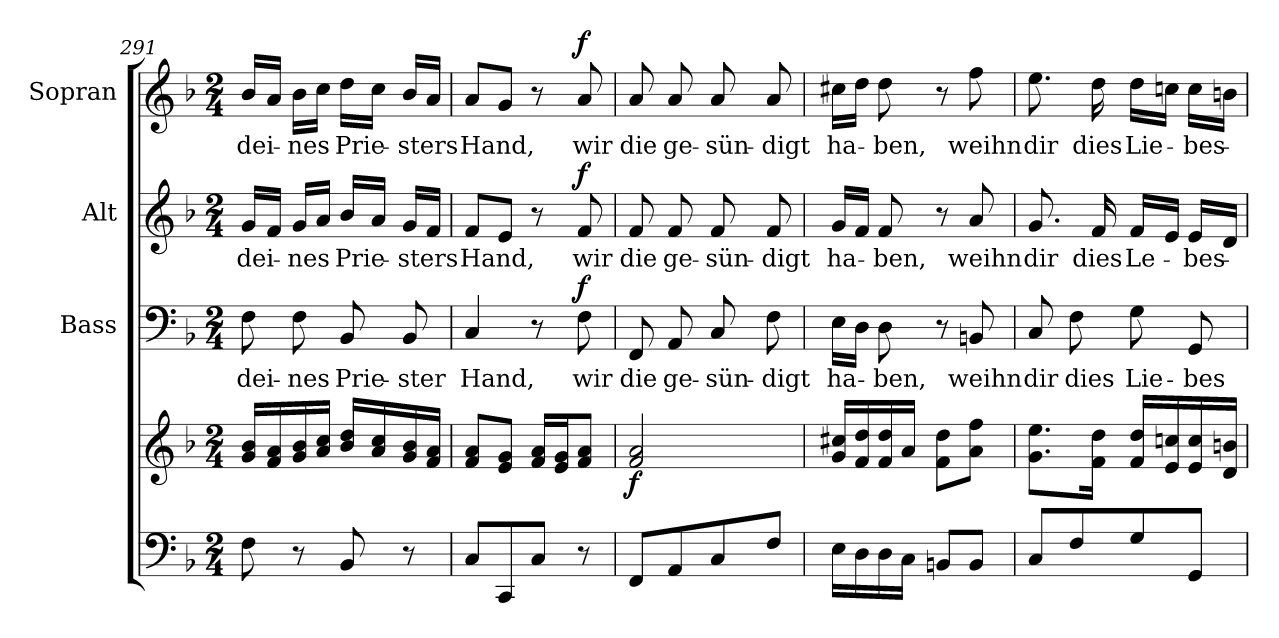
**kern	**kern	**dynam	**kern	**text	**dynam	**kern	**text	**dynam	**kern	**text	**dynam
*part4	*part4	*part4	*part3	*part3	*part3	*part2	*part2	*part2	*part1	*part1	*part1
*staff5	*staff4	*staff4/5	*staff3	*staff3	*staff3	*staff2	*staff2	*staff2	*staff1	*staff1	*staff1
*	*	*	*I"Bass	*	*	*I"Alt	*	*	*I"Sopran	*	*
*	*	*	*I'B.	*	*	*I'A.	*	*	*I'S.	*	*
*clefF4	*clefG2	*	*clefF4	*	*	*clefG2	*	*	*clefG2	*	*
*k[b-]	*k[b-]	*	*k[b-]	*	*	*k[b-]	*	*	*k[b-]	*	*
*F:	*F:	*	*F:	*	*	*F:	*	*	*F:	*	*
*M2/4	*M2/4	*	*M2/4	*	*	*M2/4	*	*	*M2/4	*	*
=291	=291	=291	=291	=291	=291	=291	=291	=291	=291	=291	=291
!	!	!	!	!LO:LY:b	!	!	!LO:LY:b	!	!	!LO:LY:b	!
8F\	16g/ 16b-/LL	.	8F\	dei-	.	16g/LL	dei-	.	16b-/LL	dei-	.
.	16f/ 16a/	.	.	.	.	16f/JJ	.	.	16a/JJ	.	.
!	!	!	!	!LO:LY:b	!	!	!LO:LY:b	!	!	!LO:LY:b	!
8r	16g/ 16b-/	.	8F\	-nes	.	16g/LL	-nes	.	16b-\LL	-nes	.
.	16a/ 16cc/JJ	.	.	.	.	16a/JJ	.	.	16cc\JJ	.	.
!	!	!	!	!LO:LY:b	!	!	!LO:LY:b	!	!	!LO:LY:b	!
8BB-/	16b-/ 16dd/LL	.	8BB-/	Prie-	.	16b-/LL	Prie-	.	16dd\LL	Prie-	.
.	16a/ 16cc/	.	.	.	.	16a/JJ	.	.	16cc\JJ	.	.
!	!	!	!	!LO:LY:b	!	!	!LO:LY:b	!	!	!LO:LY:b	!
8r	16g/ 16b-/	.	8BB-/	-ster	.	16g/LL	-sters	.	16b-/LL	-sters	.
.	16f/ 16a/JJ	.	.	.	.	16f/JJ	.	.	16a/JJ	.	.
=292	=292	=292	=292	=292	=292	=292	=292	=292	=292	=292	=292
!	!	!	!	!LO:LY:b	!	!	!LO:LY:b	!	!	!LO:LY:b	!
8C/L	8f/ 8a/L	.	4C/	Hand,	.	8f/L	Hand,	.	8a/L	Hand,	.
8CC/	8e/ 8g/J	.	.	.	.	8e/J	.	.	8g/J	.	.
8C/J	16f/ 16a/LL	.	8r	.	.	8r	.	.	8r	.	.
.	16e/ 16g/J	.	.	.	.	.	.	.	.	.	.
!	!	!	!	!LO:LY:b	!LO:DY:a	!	!LO:LY:b	!LO:DY:a	!	!LO:LY:b	!LO:DY:a
8r	8f/ 8a/J	.	8F\	wir	f	8f/	wir	f	8a/	wir	f
=293	=293	=293	=293	=293	=293	=293	=293	=293	=293	=293	=293
!	!	!LO:DY:b	!	!LO:LY:b	!	!	!LO:LY:b	!	!	!LO:LY:b	!
8FF/L	2f/ 2a/	f	8FF/	die	.	8f/	die	.	8a/	die	.
!	!	!	!	!LO:LY:b	!	!	!LO:LY:b	!	!	!LO:LY:b	!
8AA/	.	.	8AA/	ge-	.	8f/	ge-	.	8a/	ge-	.
!	!	!	!	!LO:LY:b	!	!	!LO:LY:b	!	!	!LO:LY:b	!
8C/	.	.	8C/	-sün-	.	8f/	-sün-	.	8a/	-sün-	.
!	!	!	!	!LO:LY:b	!	!	!LO:LY:b	!	!	!LO:LY:b	!
8F/J	.	.	8F\	-digt	.	8f/	-digt	.	8a/	-digt	.
!!LO:PB:g=z
=294	=294	=294	=294	=294	=294	=294	=294	=294	=294	=294	=294
!	!	!	!	!LO:LY:b	!	!	!LO:LY:b	!	!	!LO:LY:b	!
16E\LL	16g/ 16cc#X/LL	.	16E\LL	ha-	.	16g/LL	ha-	.	16cc#X\LL	ha-	.
16D\	16f/ 16dd/	.	16D\JJ	.	.	16f/JJ	.	.	16dd\JJ	.	.
!	!	!	!	!LO:LY:b	!	!	!LO:LY:b	!	!	!LO:LY:b	!
16D\	16f/ 16dd/	.	8D\	-ben,	.	8f/	-ben,	.	8dd\	-ben,	.
16C\JJ	16a/JJ	.	.	.	.	.	.	.	.	.	.
8BBn/L	8f\ 8dd\L	.	8r	.	.	8r	.	.	8r	.	.
!	!	!	!	!LO:LY:b	!	!	!LO:LY:b	!	!	!LO:LY:b	!
8BB/J	8a\ 8ff\J	.	8BBn/	weihn	.	8a/	weihn	.	8ff\	weihn	.
=295	=295	=295	=295	=295	=295	=295	=295	=295	=295	=295	=295
!	!	!	!	!LO:LY:b	!	!	!LO:LY:b	!	!	!LO:LY:b	!
8C/L	8.g\ 8.ee\L	.	8C/	dir	.	8.g/	dir	.	8.ee\	dir	.
!	!	!	!	!LO:LY:b	!	!	!	!	!	!	!
8F/	.	.	8F\	dies	.	.	.	.	.	.	.
!	!	!	!	!	!	!	!LO:LY:b	!	!	!LO:LY:b	!
.	16f\ 16dd\Jk	.	.	.	.	16f/	dies	.	16dd\	dies	.
!	!	!	!	!LO:LY:b	!	!	!LO:LY:b	!	!	!LO:LY:b	!
8G/	16f/ 16dd/LL	.	8G\	Lie-	.	16f/LL	Le-	.	16dd\LL	Lie-	.
.	16e/ 16ccn/	.	.	.	.	16e/JJ	.	.	16ccn\JJ	.	.
!	!	!	!	!LO:LY:b	!	!	!LO:LY:b	!	!	!LO:LY:b	!
8GG/J	16e/ 16cc/	.	8GG/	-bes-	.	16e/LL	-bes-	.	16cc\LL	-bes-	.
.	16d/ 16bn/JJ	.	.	.	.	16d/JJ	.	.	16bn\JJ	.	.
=	=	=	=	=	=	=	=	=	=	=	=
*-	*-	*-	*-	*-	*-	*-	*-	*-	*-	*-	*-
